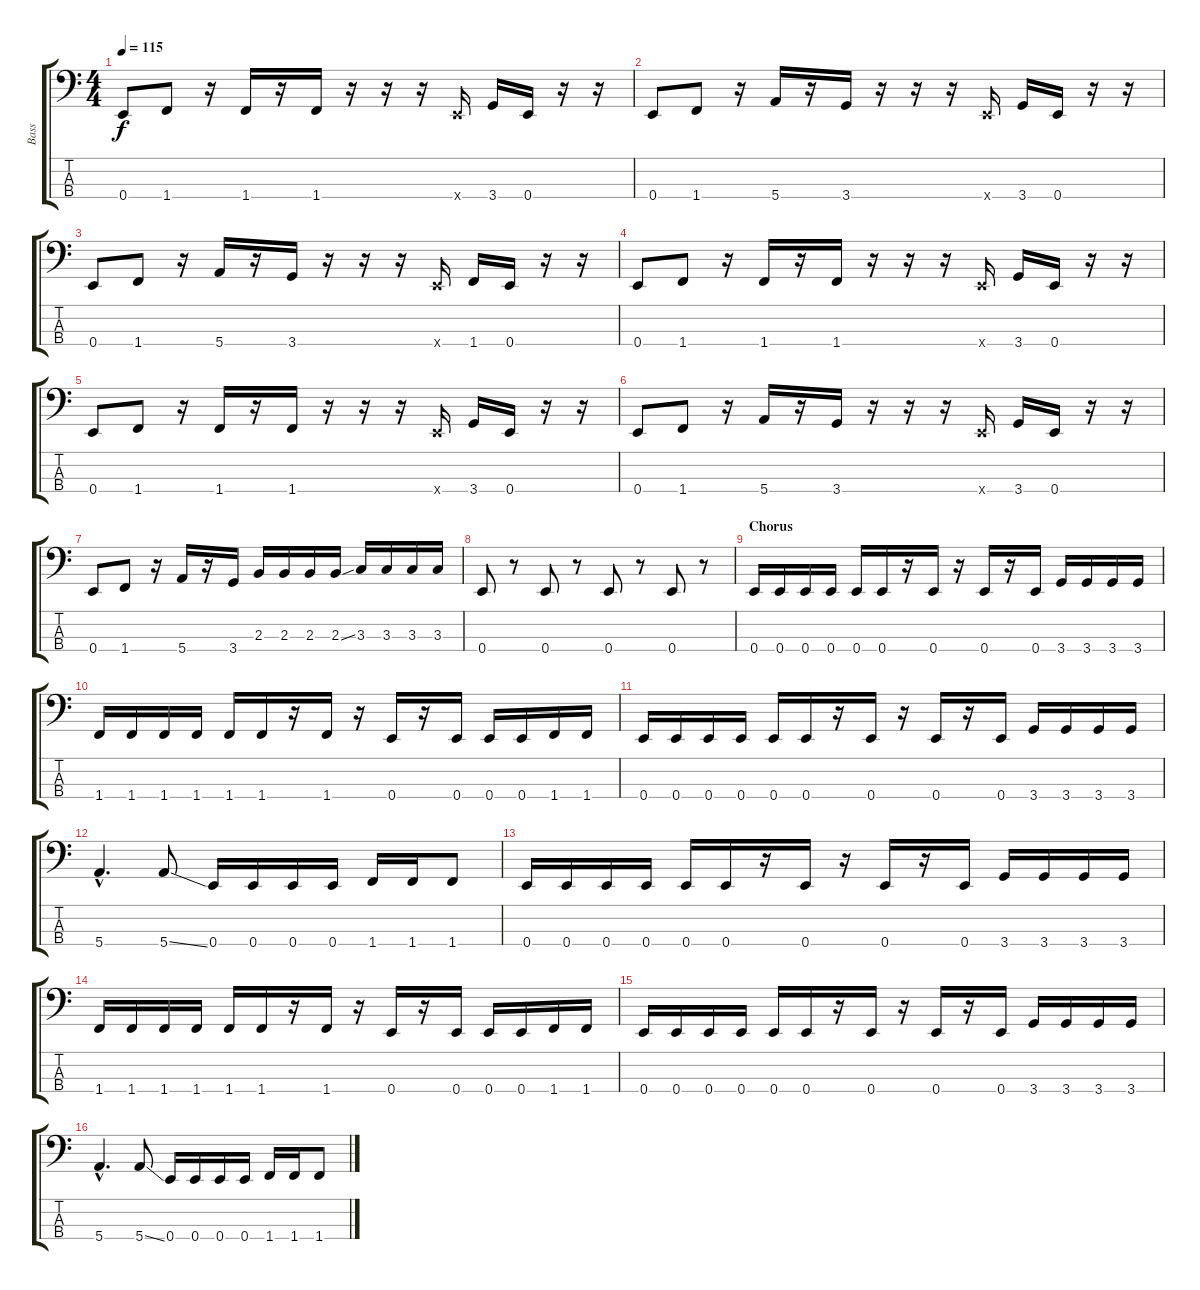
\track ("Bass" "Bass") {instrument fretlessbass}
\staff {score tabs}
\tuning (G2 D2 A1 E1) {hide}
\ts (4 4)
\tempo 115
\clef f4
\ks c
0.4.8{dy f} 1.4.8 r.16 1.4.16 r.16 1.4.16 r.16 r.16 r.16 0.4{x}.16 3.4.16 0.4.16 r.16 r.16 |
0.4.8 1.4.8 r.16 5.4.16 r.16 3.4.16 r.16 r.16 r.16 0.4{x}.16 3.4.16 0.4.16 r.16 r.16 |
0.4.8 1.4.8 r.16 5.4.16 r.16 3.4.16 r.16 r.16 r.16 0.4{x}.16 1.4.16 0.4.16 r.16 r.16 |
0.4.8 1.4.8 r.16 1.4.16 r.16 1.4.16 r.16 r.16 r.16 0.4{x}.16 3.4.16 0.4.16 r.16 r.16 |
0.4.8 1.4.8 r.16 1.4.16 r.16 1.4.16 r.16 r.16 r.16 0.4{x}.16 3.4.16 0.4.16 r.16 r.16 |
0.4.8 1.4.8 r.16 5.4.16 r.16 3.4.16 r.16 r.16 r.16 0.4{x}.16 3.4.16 0.4.16 r.16 r.16 |
0.4.8 1.4.8 r.16 5.4.16 r.16 3.4.16 2.3.16 2.3.16 2.3.16 2.3{ss}.16 3.3.16 3.3.16 3.3.16 3.3.16 |
0.4.8 r.8 0.4.8 r.8 0.4.8 r.8 0.4.8 r.8 |
\section ("" "Chorus")
0.4.16 0.4.16 0.4.16 0.4.16 0.4.16 0.4.16 r.16 0.4.16 r.16 0.4.16 r.16 0.4.16 3.4.16 3.4.16 3.4.16 3.4.16 |
1.4.16 1.4.16 1.4.16 1.4.16 1.4.16 1.4.16 r.16 1.4.16 r.16 0.4.16 r.16 0.4.16 0.4.16 0.4.16 1.4.16 1.4.16 |
0.4.16 0.4.16 0.4.16 0.4.16 0.4.16 0.4.16 r.16 0.4.16 r.16 0.4.16 r.16 0.4.16 3.4.16 3.4.16 3.4.16 3.4.16 |
5.4{hac}.4{d} 5.4{ss}.8 0.4.16 0.4.16 0.4.16 0.4.16 1.4.16 1.4.16 1.4.8 |
0.4.16 0.4.16 0.4.16 0.4.16 0.4.16 0.4.16 r.16 0.4.16 r.16 0.4.16 r.16 0.4.16 3.4.16 3.4.16 3.4.16 3.4.16 |
1.4.16 1.4.16 1.4.16 1.4.16 1.4.16 1.4.16 r.16 1.4.16 r.16 0.4.16 r.16 0.4.16 0.4.16 0.4.16 1.4.16 1.4.16 |
0.4.16 0.4.16 0.4.16 0.4.16 0.4.16 0.4.16 r.16 0.4.16 r.16 0.4.16 r.16 0.4.16 3.4.16 3.4.16 3.4.16 3.4.16 |
5.4{hac}.4{d} 5.4{ss}.8 0.4.16 0.4.16 0.4.16 0.4.16 1.4.16 1.4.16 1.4.8
